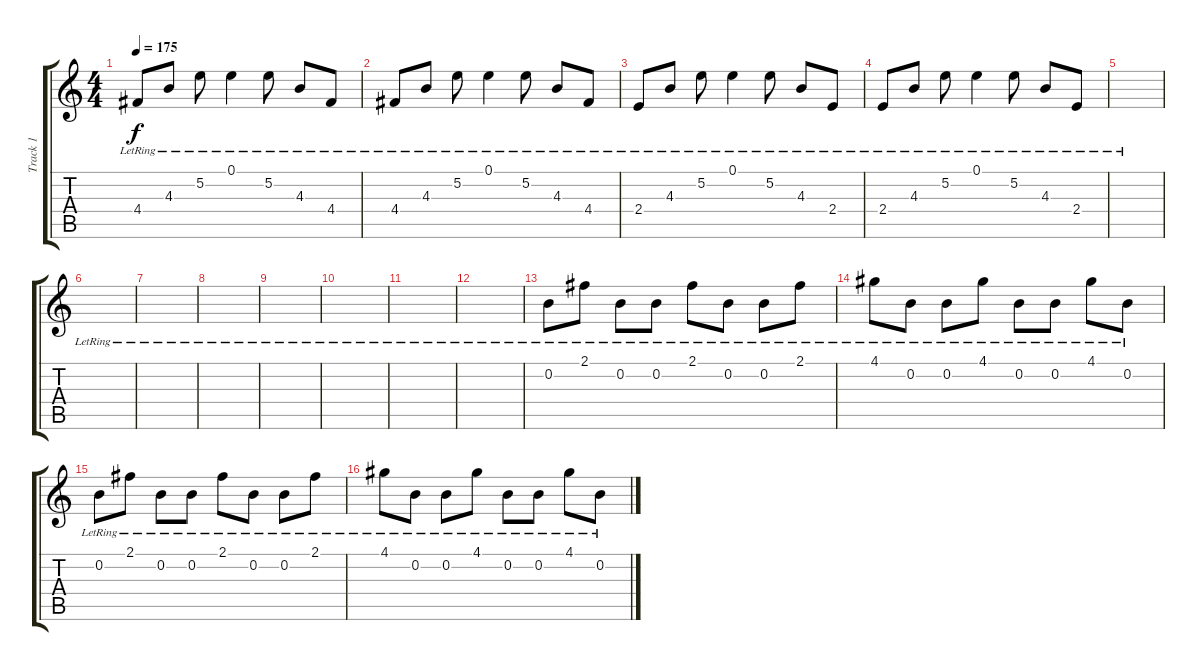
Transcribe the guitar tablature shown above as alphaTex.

\track ("Track 1" "Track 1") {instrument acousticguitarsteel}
\staff {score tabs}
\tuning (E4 B3 G3 D3 A2 E2) {hide}
\ts (4 4)
\tempo 175
\clef g2
\ks c
4.4{lr}.8{dy f} 4.3{lr}.8 5.2{lr}.8 0.1{lr}.4 5.2{lr}.8 4.3{lr}.8 4.4{lr}.8 |
4.4{lr}.8 4.3{lr}.8 5.2{lr}.8 0.1{lr}.4 5.2{lr}.8 4.3{lr}.8 4.4{lr}.8 |
2.4{lr}.8 4.3{lr}.8 5.2{lr}.8 0.1{lr}.4 5.2{lr}.8 4.3{lr}.8 2.4{lr}.8 |
2.4{lr}.8 4.3{lr}.8 5.2{lr}.8 0.1{lr}.4 5.2{lr}.8 4.3{lr}.8 2.4{lr}.8 |
|
|
|
|
|
|
|
|
0.2{lr}.8 2.1{lr}.8 0.2{lr}.8 0.2{lr}.8 2.1{lr}.8 0.2{lr}.8 0.2{lr}.8 2.1{lr}.8 |
4.1{lr}.8 0.2{lr}.8 0.2{lr}.8 4.1{lr}.8 0.2{lr}.8 0.2{lr}.8 4.1{lr}.8 0.2{lr}.8 |
0.2{lr}.8 2.1{lr}.8 0.2{lr}.8 0.2{lr}.8 2.1{lr}.8 0.2{lr}.8 0.2{lr}.8 2.1{lr}.8 |
4.1{lr}.8 0.2{lr}.8 0.2{lr}.8 4.1{lr}.8 0.2{lr}.8 0.2{lr}.8 4.1{lr}.8 0.2{lr}.8
